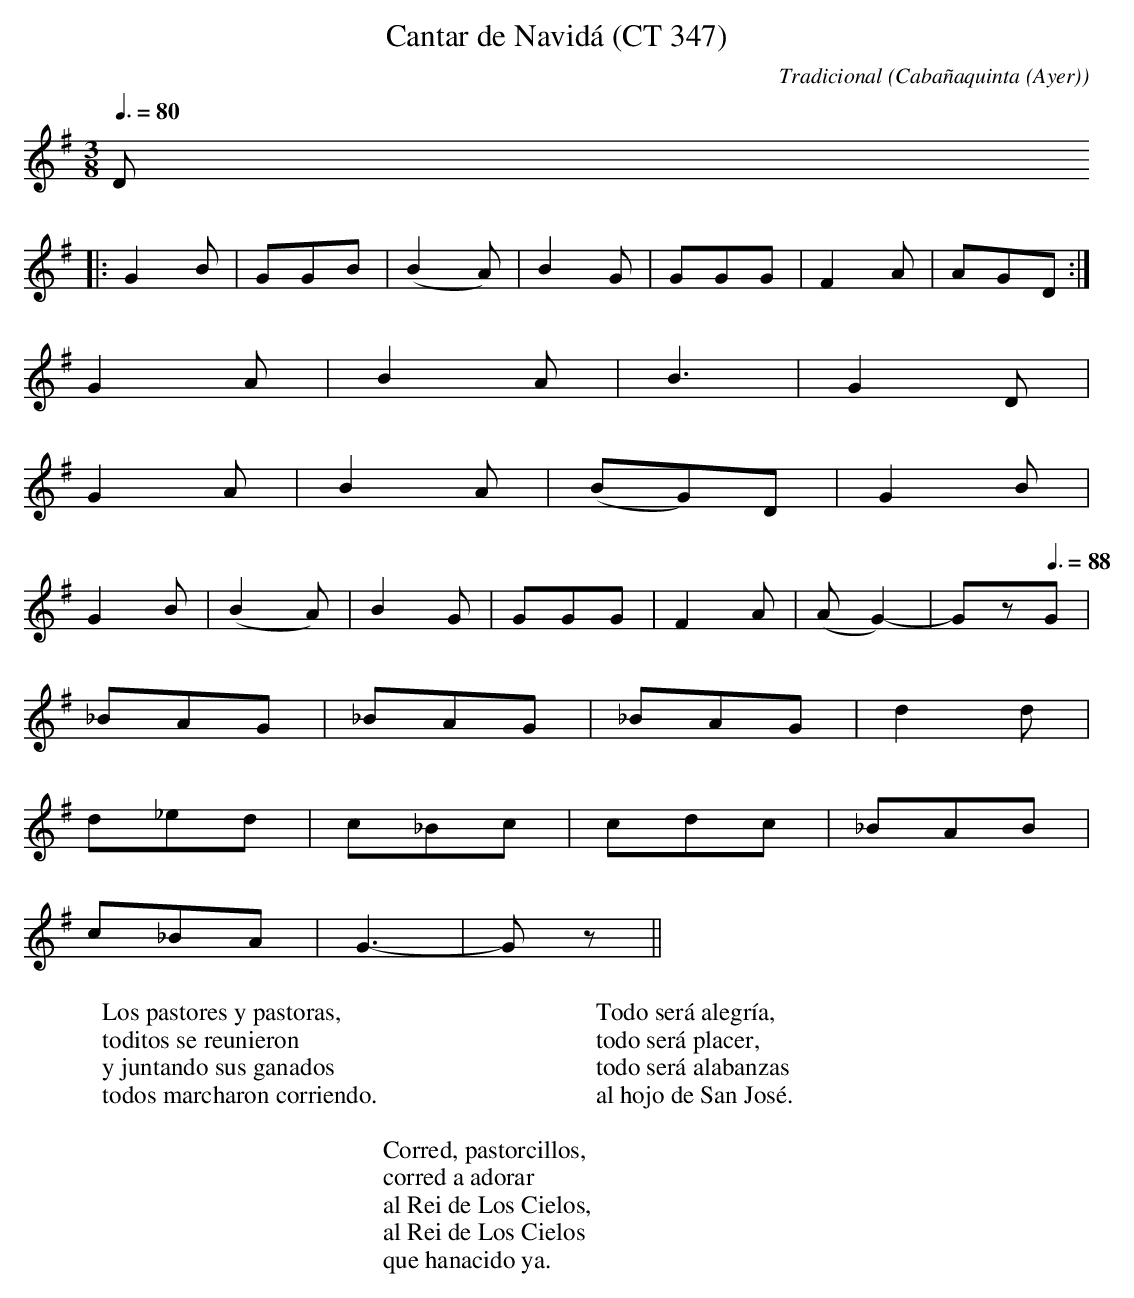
X:1
T:Cantar de Navidá (CT 347)
C:Tradicional
O:Cabañaquinta (Ayer)
M:3/8
L:1/8
Q:3/8=80
W:Los pastores y pastoras,
W:toditos se reunieron
W:y juntando sus ganados
W:todos marcharon corriendo.
W:
W:Todo será alegría,
W:todo será placer,
W:todo será alabanzas
W:al hojo de San José.
W:
W:Corred, pastorcillos,
W:corred a adorar
W:al Rei de Los Cielos,
W:al Rei de Los Cielos
W:que hanacido ya.
K:G
D
|: G2 B|GGB|(B2 A)|B2 G|GGG|F2 A|AGD :|
G2 A|B2 A|B3|G2 D|
G2 A|B2 A|(BG)D|G2 B|
G2 B|(B2 A)|B2 G|GGG|F2 A|(A G2-)|Gz[Q:3/8=88]G|
_BAG|_BAG|_BAG|d2 d|
d_ed|c_Bc|cdc|_BAB|
c_BA|G3-|Gz||
